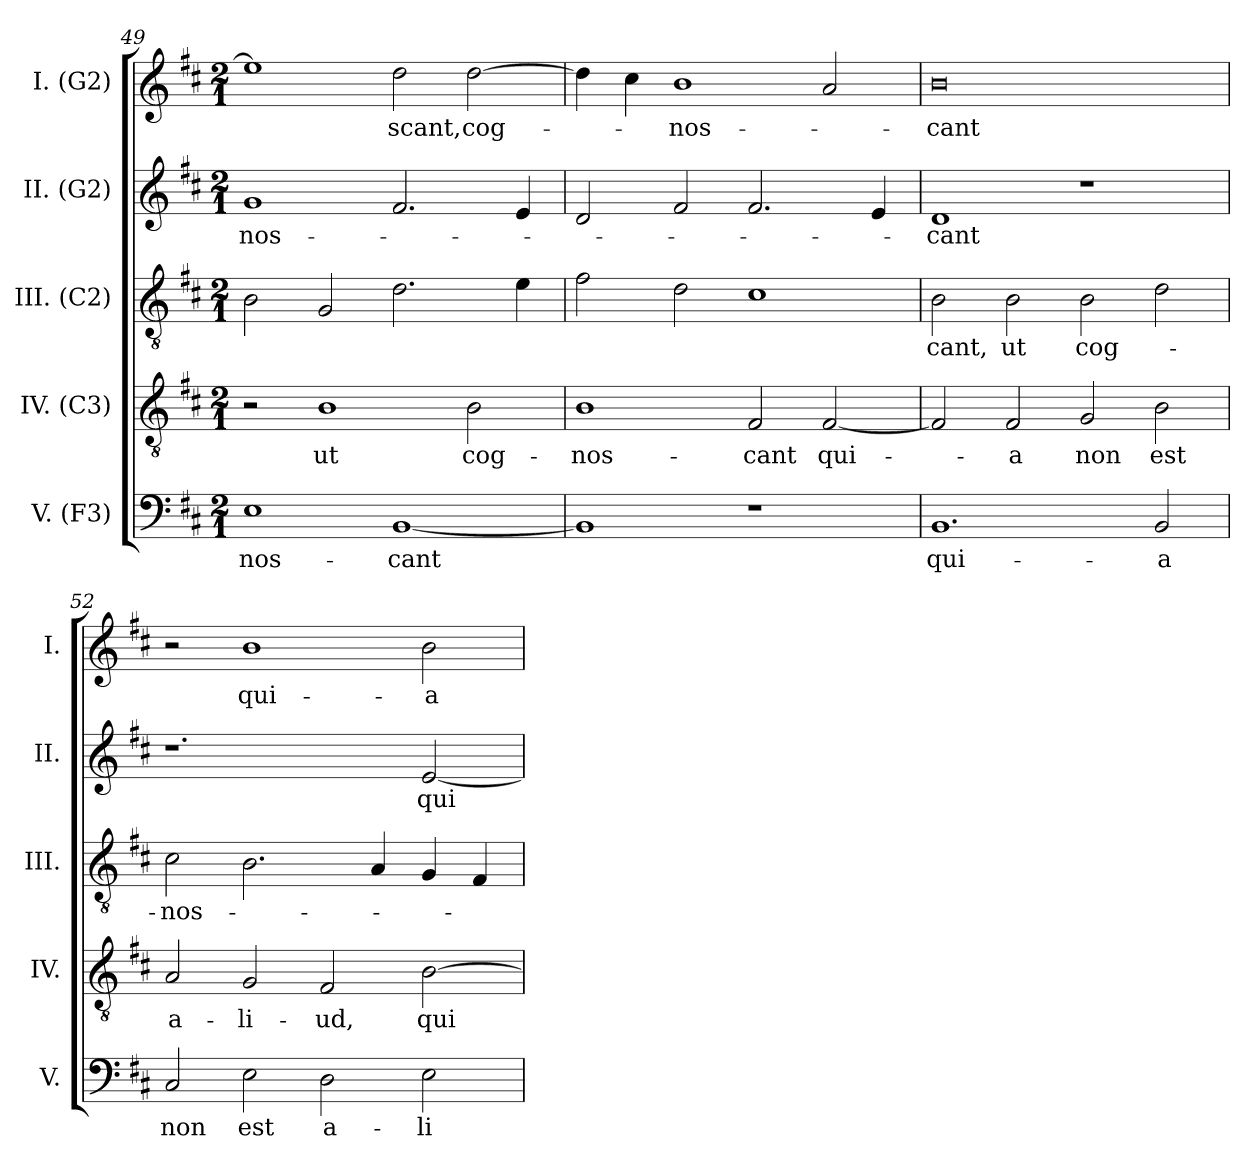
**kern	**text	**kern	**text	**kern	**text	**kern	**text	**kern	**text
*part5	*part5	*part4	*part4	*part3	*part3	*part2	*part2	*part1	*part1
*staff5	*staff5	*staff4	*staff4	*staff3	*staff3	*staff2	*staff2	*staff1	*staff1
*I"V. (F3)	*	*I"IV. (C3)	*	*I"III. (C2)	*	*I"II. (G2)	*	*I"I. (G2)	*
*I'V.	*	*I'IV.	*	*I'III.	*	*I'II.	*	*I'I.	*
*clefF4	*	*clefGv2	*	*clefGv2	*	*clefG2	*	*clefG2	*
*	*	*	*	*ITrd7c12	*	*ITrd7c12	*	*	*
*k[f#c#]	*	*k[f#c#]	*	*k[f#c#]	*	*k[f#c#]	*	*k[f#c#]	*
*D:	*	*D:	*	*D:	*	*D:	*	*D:	*
*M2/1	*	*M2/1	*	*M2/1	*	*M2/1	*	*M2/1	*
=49	=49	=49	=49	=49	=49	=49	=49	=49	=49
!	!LO:LY:b:color=#000000	!	!	!	!	!	!	!	!
!	!	!	!	!	!	!	!LO:LY:b:color=#000000	!	!
1Ei	-nos-	2r	.	2BBi\	.	1Gi	-nos-	1eei]	.
!	!	!	!LO:LY:b:color=#000000	!	!	!	!	!	!
.	.	1Bi	ut	2GGi/	.	.	.	.	.
!	!LO:LY:b:color=#000000	!	!	!	!	!	!	!	!
!	!	!	!	!	!	!	!	!	!LO:LY:b:color=#000000
[1BBi	-cant	.	.	2.Di\	.	2.F#i/	.	2ddi\	-scant,
!	!	!	!LO:LY:b:color=#000000	!	!	!	!	!	!
!	!	!	!	!	!	!	!	!	!LO:LY:b:color=#000000
.	.	2Bi\	cog-	.	.	.	.	[2ddi\	cog-
.	.	.	.	4Ei\	.	4Ei/	.	.	.
!!LO:LB:g=z
=50	=50	=50	=50	=50	=50	=50	=50	=50	=50
!	!	!	!LO:LY:b:color=#000000	!	!	!	!	!	!
1BBi]	.	1Bi	-nos-	2F#i\	.	2Di/	.	4ddi\]	.
.	.	.	.	.	.	.	.	4cc#i\	.
!	!	!	!	!	!	!	!	!	!LO:LY:b:color=#000000
.	.	.	.	2Di\	.	2F#i/	.	1bi	-nos-
!	!	!	!LO:LY:b:color=#000000	!	!	!	!	!	!
1r	.	2F#i/	-cant	1C#i	.	2.F#i/	.	.	.
!	!	!	!LO:LY:b:color=#000000	!	!	!	!	!	!
.	.	[2F#i/	qui-	.	.	.	.	2ai/	.
.	.	.	.	.	.	4Ei/	.	.	.
=51	=51	=51	=51	=51	=51	=51	=51	=51	=51
!	!LO:LY:b:color=#000000	!	!	!	!	!	!	!	!
!	!	!	!	!	!LO:LY:b:color=#000000	!	!	!	!
!	!	!	!	!	!	!	!LO:LY:b:color=#000000	!	!
!	!	!	!	!	!	!	!	!	!LO:LY:b:color=#000000
1.BBi	qui-	2F#i/]	.	2BBi\	-cant,	1Di	-cant	0bi	-cant
!	!	!	!LO:LY:b:color=#000000	!	!	!	!	!	!
!	!	!	!	!	!LO:LY:b:color=#000000	!	!	!	!
.	.	2F#i/	-a	2BBi\	ut	.	.	.	.
!	!	!	!LO:LY:b:color=#000000	!	!	!	!	!	!
!	!	!	!	!	!LO:LY:b:color=#000000	!	!	!	!
.	.	2Gi/	non	2BBi\	cog-	1r	.	.	.
!	!LO:LY:b:color=#000000	!	!	!	!	!	!	!	!
!	!	!	!LO:LY:b:color=#000000	!	!	!	!	!	!
2BBi/	-a	2Bi\	est	2Di\	.	.	.	.	.
=52	=52	=52	=52	=52	=52	=52	=52	=52	=52
!	!LO:LY:b:color=#000000	!	!	!	!	!	!	!	!
!	!	!	!LO:LY:b:color=#000000	!	!	!	!	!	!
!	!	!	!	!	!LO:LY:b:color=#000000	!	!	!	!
2C#i/	non	2Ai/	a-	2C#i\	-nos-	1.r	.	2r	.
!	!LO:LY:b:color=#000000	!	!	!	!	!	!	!	!
!	!	!	!LO:LY:b:color=#000000	!	!	!	!	!	!
!	!	!	!	!	!	!	!	!	!LO:LY:b:color=#000000
2Ei\	est	2Gi/	-li-	2.BBi\	.	.	.	1bi	qui-
!	!LO:LY:b:color=#000000	!	!	!	!	!	!	!	!
!	!	!	!LO:LY:b:color=#000000	!	!	!	!	!	!
2Di\	a-	2F#i/	-ud,	.	.	.	.	.	.
.	.	.	.	4AAi/	.	.	.	.	.
!	!LO:LY:b:color=#000000	!	!	!	!	!	!	!	!
!	!	!	!LO:LY:b:color=#000000	!	!	!	!	!	!
!	!	!	!	!	!	!	!LO:LY:b:color=#000000	!	!
!	!	!	!	!	!	!	!	!	!LO:LY:b:color=#000000
2Ei\	-li-	[2Bi\	qui-	4GGi/	.	[2Ei/	qui-	2bi\	-a
.	.	.	.	4FF#i/	.	.	.	.	.
=	=	=	=	=	=	=	=	=	=
*-	*-	*-	*-	*-	*-	*-	*-	*-	*-
